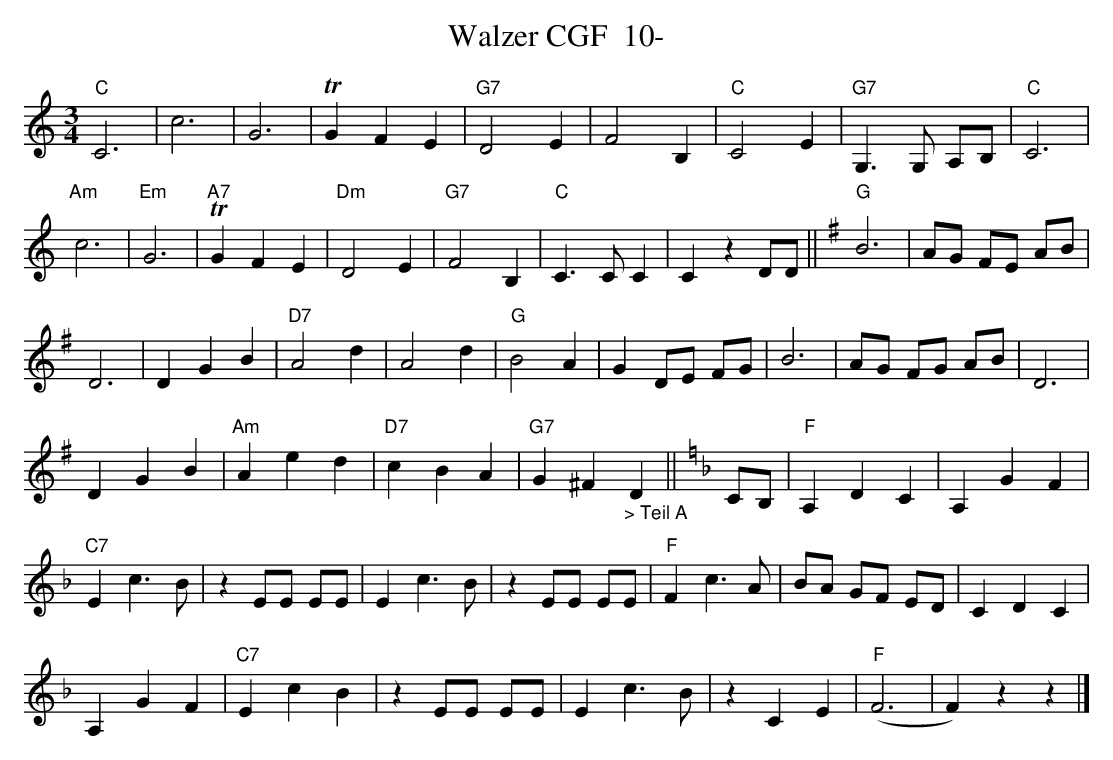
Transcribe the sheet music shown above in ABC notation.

X:1
T:Walzer CGF  10-
M:3/4
L:1/4
K:Cmaj%%MIDI gchordon
"C"C3 | c3 | G3 | TGFE | "G7"D2E | F2B, | "C"C2E | "G7"G,>G, A,/2B,/2 | "C"C3 |
"Am"c3 | "Em"G3 | "A7"TGFE | "Dm"D2E | "G7"F2B, | "C"C>CC | CzD/2D/2 || [K:Gmaj] "G"B3 | A/2G/2 F/2E/2 A/2B/2 |
D3 | DGB | "D7"A2d | A2d | "G"B2A | GD/2E/2 F/2G/2 | B3 | A/2G/2 F/2G/2 A/2B/2 | D3 |
DGB | "Am"Aed | "D7"cBA | "G7"G^F"_> Teil A"D || [K:Fmaj] C/2B,/2 | "F"A,DC | A,GF |
"C7"Ec>B | zE/2E/2 E/2E/2 | Ec>B | zE/2E/2 E/2E/2 | "F"Fc>A | B/2A/2 G/2F/2 E/2D/2 | CDC |
A,GF | "C7"EcB | zE/2E/2 E/2E/2 | Ec>B | zCE | "F"(F3 | F)zz |]
